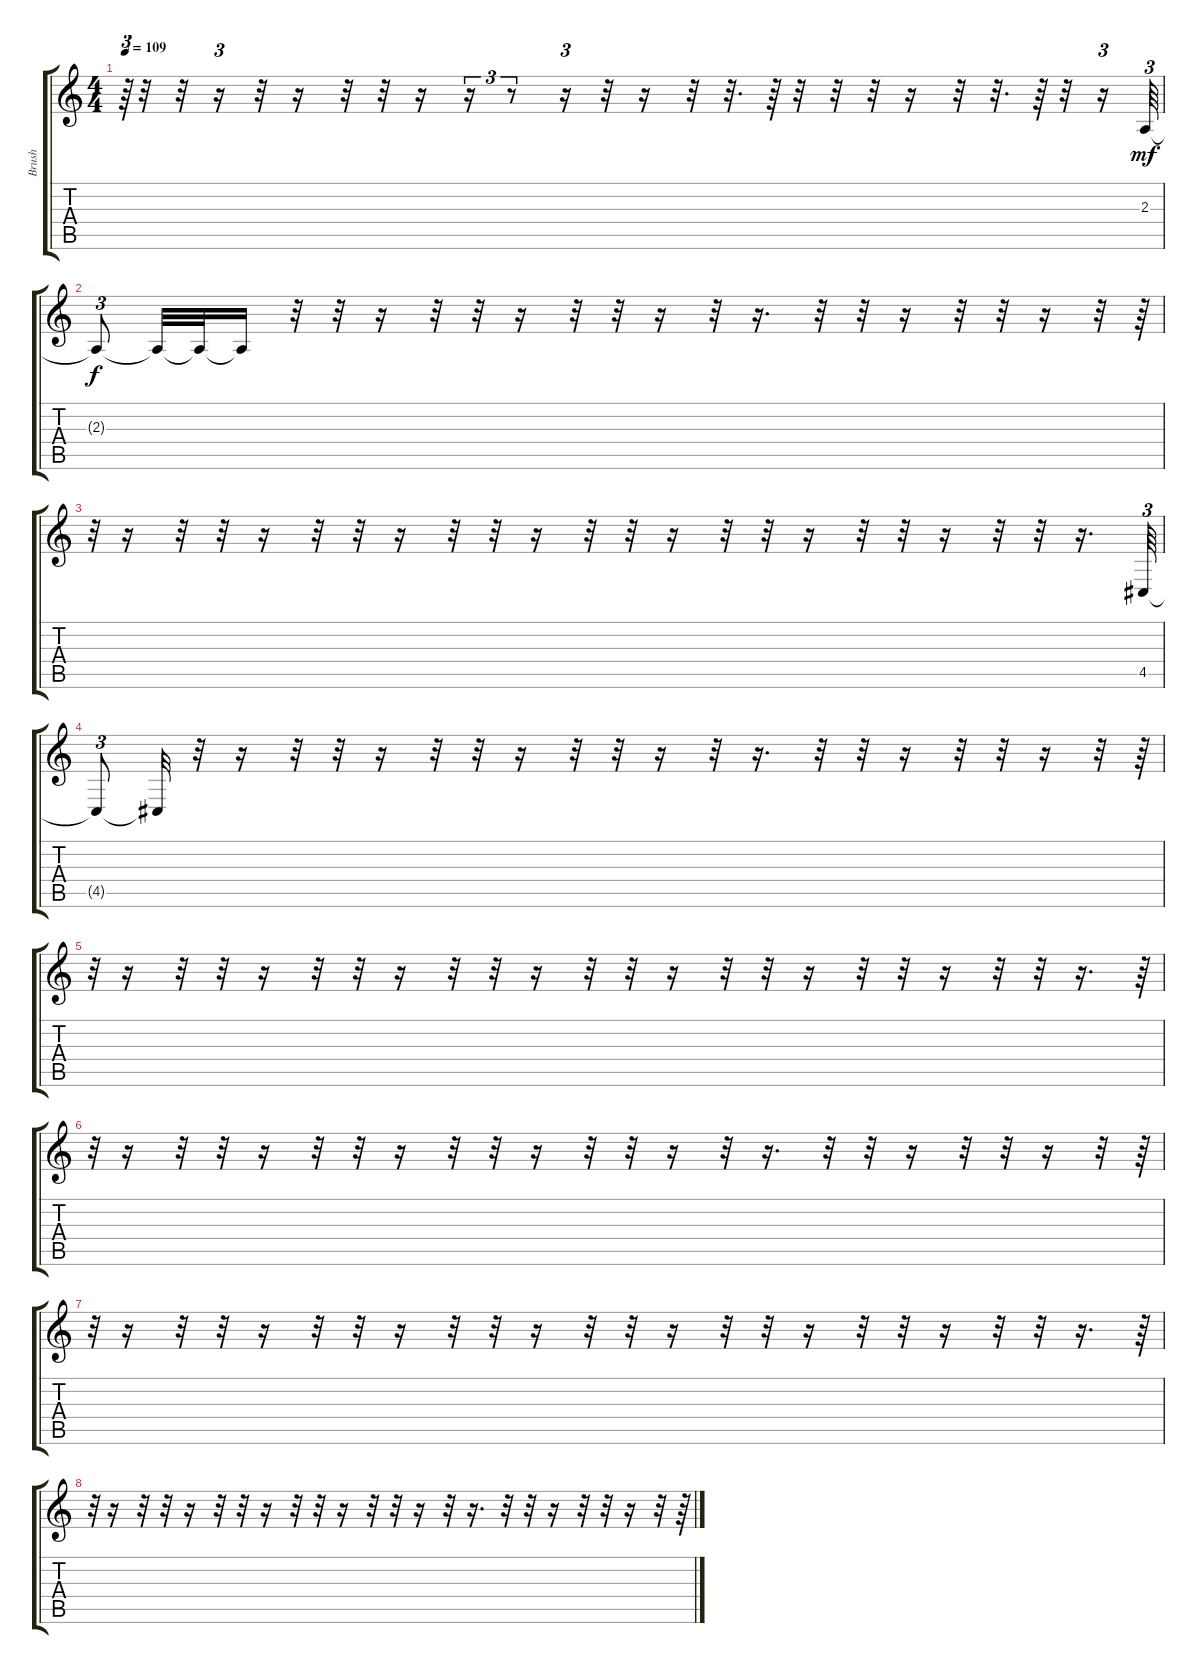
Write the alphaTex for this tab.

\track ("Brush" "Brush") {instrument violin}
\staff {score tabs}
\tuning (E4 B3 G3 D3 A2 E2) {hide}
\ts (4 4)
\tempo 109
\clef g2
\ks c
r.64{tu (3 2) dy f} r.32 r.32 r.16{tu (3 2)} r.32 r.16 r.32 r.32 r.16 r.16{tu (3 2)} r.8{tu (3 2)} r.16{tu (3 2)} r.32 r.16 r.32 r.32{d} r.64 r.32 r.32 r.32 r.16 r.32 r.32{d} r.64 r.32 r.16{tu (3 2)} 2.3.64{tu (3 2) dy mf} |
2.3{t}.8{tu (3 2) dy f} 2.3{t}.32 2.3{t}.32 2.3{t}.16 r.32 r.32 r.16 r.32 r.32 r.16 r.32 r.32 r.16 r.32 r.16{d} r.32 r.32 r.16 r.32 r.32 r.16 r.32 r.64{tu (3 2)} |
r.32{tu (3 2)} r.16 r.32 r.32 r.16 r.32 r.32 r.16 r.32 r.32 r.16 r.32 r.32 r.16 r.32 r.32 r.16 r.32 r.32 r.16 r.32 r.32 r.16{d} 4.5.64{tu (3 2)} |
4.5{t}.8{tu (3 2)} 4.5{t}.32 r.32 r.16 r.32 r.32 r.16 r.32 r.32 r.16 r.32 r.32 r.16 r.32 r.16{d} r.32 r.32 r.16 r.32 r.32 r.16 r.32 r.64{tu (3 2)} |
r.32{tu (3 2)} r.16 r.32 r.32 r.16 r.32 r.32 r.16 r.32 r.32 r.16 r.32 r.32 r.16 r.32 r.32 r.16 r.32 r.32 r.16 r.32 r.32 r.16{d} r.64{tu (3 2)} |
r.32{tu (3 2)} r.16 r.32 r.32 r.16 r.32 r.32 r.16 r.32 r.32 r.16 r.32 r.32 r.16 r.32 r.16{d} r.32 r.32 r.16 r.32 r.32 r.16 r.32 r.64{tu (3 2)} |
r.32{tu (3 2)} r.16 r.32 r.32 r.16 r.32 r.32 r.16 r.32 r.32 r.16 r.32 r.32 r.16 r.32 r.32 r.16 r.32 r.32 r.16 r.32 r.32 r.16{d} r.64{tu (3 2)} |
r.32{tu (3 2)} r.16 r.32 r.32 r.16 r.32 r.32 r.16 r.32 r.32 r.16 r.32 r.32 r.16 r.32 r.16{d} r.32 r.32 r.16 r.32 r.32 r.16 r.32 r.64{tu (3 2)}
